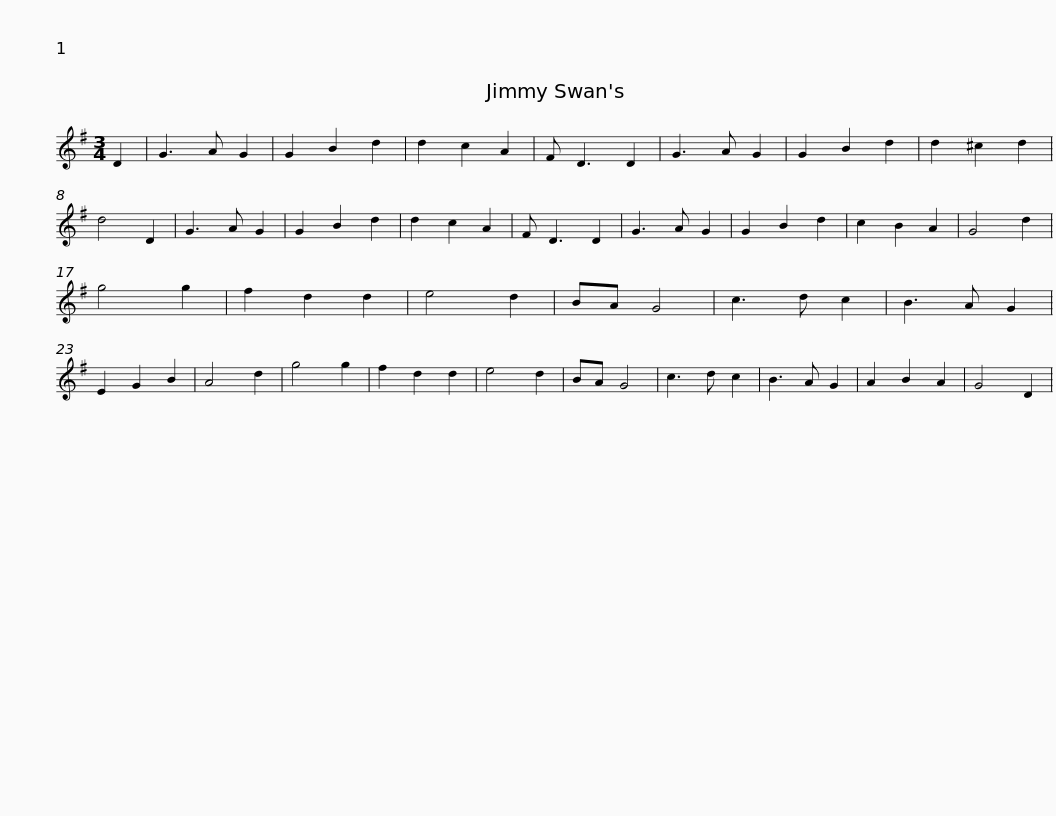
X:1
L:1/8
M:3/4
I:linebreak $
K:G
V:1 treble
V:1
 D2 | G3 A G2 | G2 B2 d2 | d2 c2 A2 | F D3 D2 | %5
 G3 A G2 | G2 B2 d2 | d2 ^c2 d2 | d4 D2 | G3 A G2 | %10
 G2 B2 d2 | d2 c2 A2 |$ F D3 D2 | G3 A G2 | G2 B2 d2 | %15
 c2 B2 A2 | G4 d2 | g4 g2 | f2 d2 d2 | e4 d2 | %20
 BA G4 | c3 d c2 | B3 A G2 | E2 G2 B2 | A4 d2 |$ %25
 g4 g2 | f2 d2 d2 | e4 d2 | BA G4 | c3 d c2 | %30
 B3 A G2 | A2 B2 A2 | G4 D2 | %33
